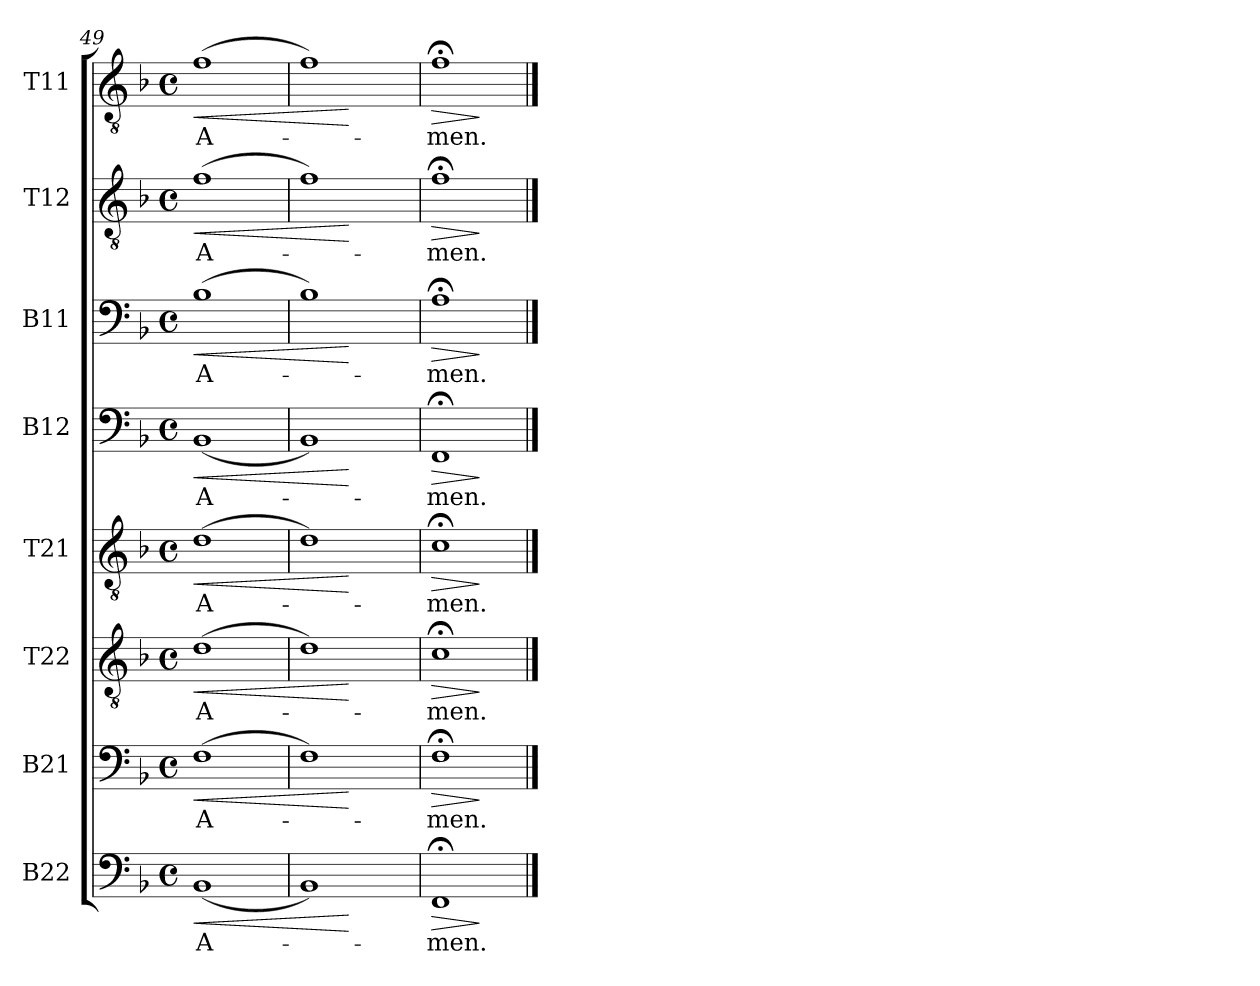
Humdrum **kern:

**kern	**text	**dynam	**kern	**text	**dynam	**kern	**text	**dynam	**kern	**text	**dynam	**kern	**text	**dynam	**kern	**text	**dynam	**kern	**text	**dynam	**kern	**text	**dynam
*part8	*part8	*part8	*part7	*part7	*part7	*part6	*part6	*part6	*part5	*part5	*part5	*part4	*part4	*part4	*part3	*part3	*part3	*part2	*part2	*part2	*part1	*part1	*part1
*staff8	*staff8	*staff8	*staff7	*staff7	*staff7	*staff6	*staff6	*staff6	*staff5	*staff5	*staff5	*staff4	*staff4	*staff4	*staff3	*staff3	*staff3	*staff2	*staff2	*staff2	*staff1	*staff1	*staff1
*I"B22	*	*	*I"B21	*	*	*I"T22	*	*	*I"T21	*	*	*I"B12	*	*	*I"B11	*	*	*I"T12	*	*	*I"T11	*	*
*I'B22	*	*	*I'B21	*	*	*I'T22	*	*	*I'T21	*	*	*I'B12	*	*	*I'B11	*	*	*I'T12	*	*	*I'T11	*	*
*clefF4	*	*	*clefF4	*	*	*clefGv2	*	*	*clefGv2	*	*	*clefF4	*	*	*clefF4	*	*	*clefGv2	*	*	*clefGv2	*	*
*k[b-]	*	*	*k[b-]	*	*	*k[b-]	*	*	*k[b-]	*	*	*k[b-]	*	*	*k[b-]	*	*	*k[b-]	*	*	*k[b-]	*	*
*M4/4	*	*	*M4/4	*	*	*M4/4	*	*	*M4/4	*	*	*M4/4	*	*	*M4/4	*	*	*M4/4	*	*	*M4/4	*	*
*met(c)	*	*	*met(c)	*	*	*met(c)	*	*	*met(c)	*	*	*met(c)	*	*	*met(c)	*	*	*met(c)	*	*	*met(c)	*	*
=49	=49	=49	=49	=49	=49	=49	=49	=49	=49	=49	=49	=49	=49	=49	=49	=49	=49	=49	=49	=49	=49	=49	=49
!	!LO:LY:b	!LO:HP:b	!	!LO:LY:b	!LO:HP:b	!	!LO:LY:b	!LO:HP:b	!	!LO:LY:b	!LO:HP:b	!	!LO:LY:b	!LO:HP:b	!	!LO:LY:b	!LO:HP:b	!	!LO:LY:b	!LO:HP:b	!	!LO:LY:b	!LO:HP:b
(<1BB-	A-	<	(>1F	A-	<	(>1d	A-	<	(>1d	A-	<	(<1BB-	A-	<	(>1B-	A-	<	(>1f	A-	<	(>1f	A-	<
=50	=50	=50	=50	=50	=50	=50	=50	=50	=50	=50	=50	=50	=50	=50	=50	=50	=50	=50	=50	=50	=50	=50	=50
1BB-)	.	.	1F)	.	.	1d)	.	.	1d)	.	.	1BB-)	.	.	1B-)	.	.	1f)	.	.	1f)	.	.
.	.	[	.	.	[	.	.	[	.	.	[	.	.	[	.	.	[	.	.	[	.	.	[
=51	=51	=51	=51	=51	=51	=51	=51	=51	=51	=51	=51	=51	=51	=51	=51	=51	=51	=51	=51	=51	=51	=51	=51
!	!LO:LY:b	!LO:HP:b	!	!LO:LY:b	!LO:HP:b	!	!LO:LY:b	!LO:HP:b	!	!LO:LY:b	!LO:HP:b	!	!LO:LY:b	!LO:HP:b	!	!LO:LY:b	!LO:HP:b	!	!LO:LY:b	!LO:HP:b	!	!LO:LY:b	!LO:HP:b
1FF;<	-men.	>	1F;<	-men.	>	1c;<	-men.	>	1c;<	-men.	>	1FF;<	-men.	>	1A;<	-men.	>	1f;<	-men.	>	1f;<	-men.	>
.	.	]	.	.	]	.	.	]	.	.	]	.	.	]	.	.	]	.	.	]	.	.	]
==	==	==	==	==	==	==	==	==	==	==	==	==	==	==	==	==	==	==	==	==	==	==	==
*-	*-	*-	*-	*-	*-	*-	*-	*-	*-	*-	*-	*-	*-	*-	*-	*-	*-	*-	*-	*-	*-	*-	*-
